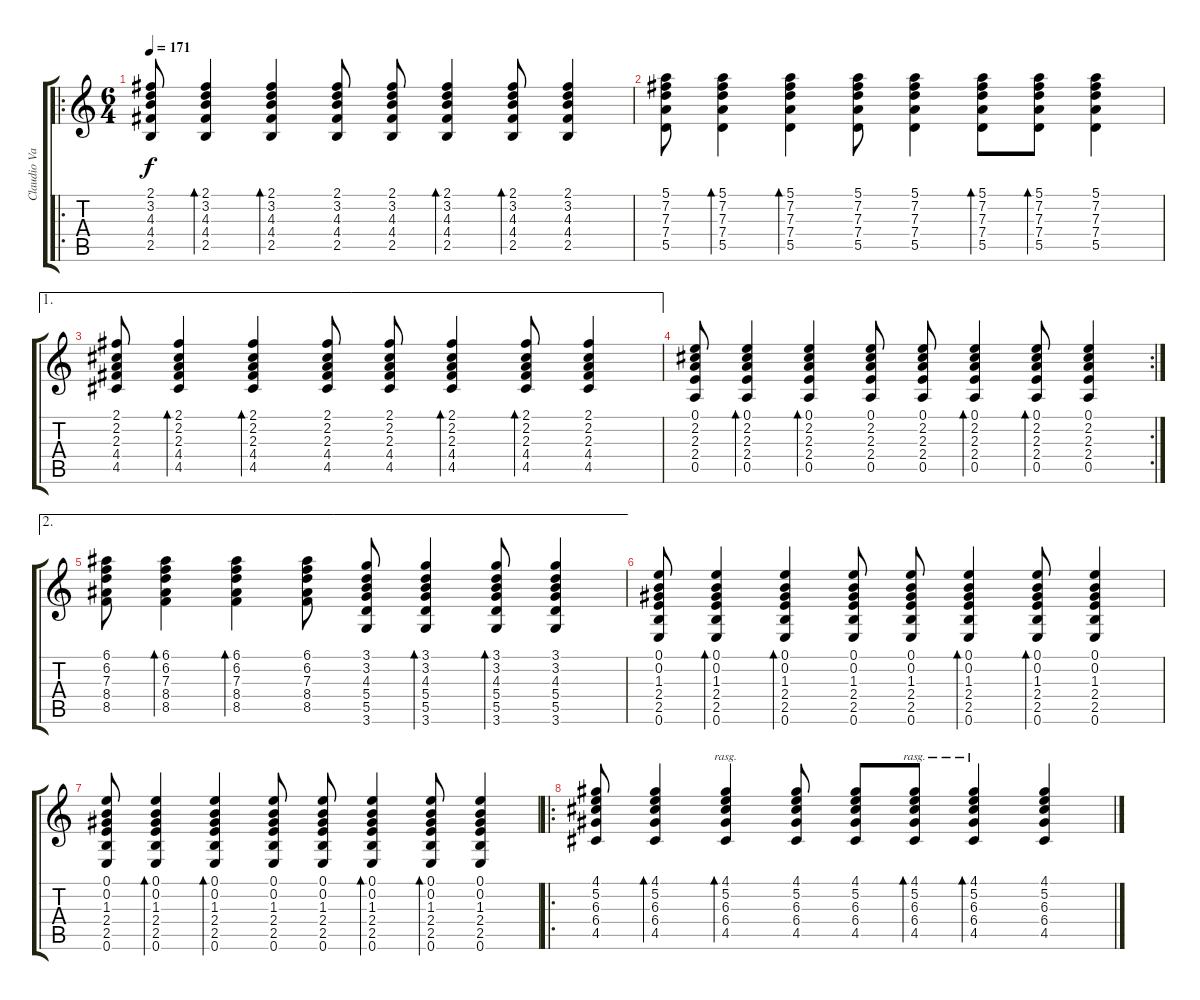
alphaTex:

\track ("Claudio Valenzuela " "Claudio Va") {instrument acousticguitarsteel}
\staff {score tabs}
\tuning (E4 B3 G3 D3 A2 E2) {hide}
\ro
\ts (6 4)
\tempo 171
\clef g2
\ks c
(2.1 3.2 4.3 4.4 2.5).8{dy f} (2.1 3.2 4.3 4.4 2.5).4{bd 60} (2.1 3.2 4.3 4.4 2.5).4{bd 60} (2.1 3.2 4.3 4.4 2.5).8 (2.1 3.2 4.3 4.4 2.5).8 (2.1 3.2 4.3 4.4 2.5).4{bd 60} (2.1 3.2 4.3 4.4 2.5).8{bd 60} (2.1 3.2 4.3 4.4 2.5).4 |
(5.1 7.2 7.3 7.4 5.5).8 (5.1 7.2 7.3 7.4 5.5).4{bd 60} (5.1 7.2 7.3 7.4 5.5).4{bd 60} (5.1 7.2 7.3 7.4 5.5).8 (5.1 7.2 7.3 7.4 5.5).4 (5.1 7.2 7.3 7.4 5.5).8{bd 60} (5.1 7.2 7.3 7.4 5.5).8{bd 60} (5.1 7.2 7.3 7.4 5.5).4 |
\ae 1
(2.1 2.2 2.3 4.4 4.5).8 (2.1 2.2 2.3 4.4 4.5).4{bd 60} (2.1 2.2 2.3 4.4 4.5).4{bd 60} (2.1 2.2 2.3 4.4 4.5).8 (2.1 2.2 2.3 4.4 4.5).8 (2.1 2.2 2.3 4.4 4.5).4{bd 60} (2.1 2.2 2.3 4.4 4.5).8{bd 60} (2.1 2.2 2.3 4.4 4.5).4 |
\rc 2
(0.1 2.2 2.3 2.4 0.5).8 (0.1 2.2 2.3 2.4 0.5).4{bd 60} (0.1 2.2 2.3 2.4 0.5).4{bd 60} (0.1 2.2 2.3 2.4 0.5).8 (0.1 2.2 2.3 2.4 0.5).8 (0.1 2.2 2.3 2.4 0.5).4{bd 60} (0.1 2.2 2.3 2.4 0.5).8{bd 60} (0.1 2.2 2.3 2.4 0.5).4 |
\ae 2
(6.1 6.2 7.3 8.4 8.5).8 (6.1 6.2 7.3 8.4 8.5).4{bd 60} (6.1 6.2 7.3 8.4 8.5).4{bd 60} (6.1 6.2 7.3 8.4 8.5).8 (3.1 3.2 4.3 5.4 5.5 3.6).8 (3.1 3.2 4.3 5.4 5.5 3.6).4{bd 60} (3.1 3.2 4.3 5.4 5.5 3.6).8{bd 60} (3.1 3.2 4.3 5.4 5.5 3.6).4 |
(0.1 0.2 1.3 2.4 2.5 0.6).8 (0.1 0.2 1.3 2.4 2.5 0.6).4{bd 60} (0.1 0.2 1.3 2.4 2.5 0.6).4{bd 60} (0.1 0.2 1.3 2.4 2.5 0.6).8 (0.1 0.2 1.3 2.4 2.5 0.6).8 (0.1 0.2 1.3 2.4 2.5 0.6).4{bd 60} (0.1 0.2 1.3 2.4 2.5 0.6).8{bd 60} (0.1 0.2 1.3 2.4 2.5 0.6).4 |
(0.1 0.2 1.3 2.4 2.5 0.6).8 (0.1 0.2 1.3 2.4 2.5 0.6).4{bd 60} (0.1 0.2 1.3 2.4 2.5 0.6).4{bd 60} (0.1 0.2 1.3 2.4 2.5 0.6).8 (0.1 0.2 1.3 2.4 2.5 0.6).8 (0.1 0.2 1.3 2.4 2.5 0.6).4{bd 60} (0.1 0.2 1.3 2.4 2.5 0.6).8{bd 60} (0.1 0.2 1.3 2.4 2.5 0.6).4 |
\ro
(4.1 5.2 6.3 6.4 4.5).8 (4.1 5.2 6.3 6.4 4.5).4{bd 60} (4.1 5.2 6.3 6.4 4.5).4{bd 60 rasg ii} (4.1 5.2 6.3 6.4 4.5).8 (4.1 5.2 6.3 6.4 4.5).8 (4.1 5.2 6.3 6.4 4.5).8{bd 60 rasg ii} (4.1 5.2 6.3 6.4 4.5).4{bd 60 rasg ii} (4.1 5.2 6.3 6.4 4.5).4
